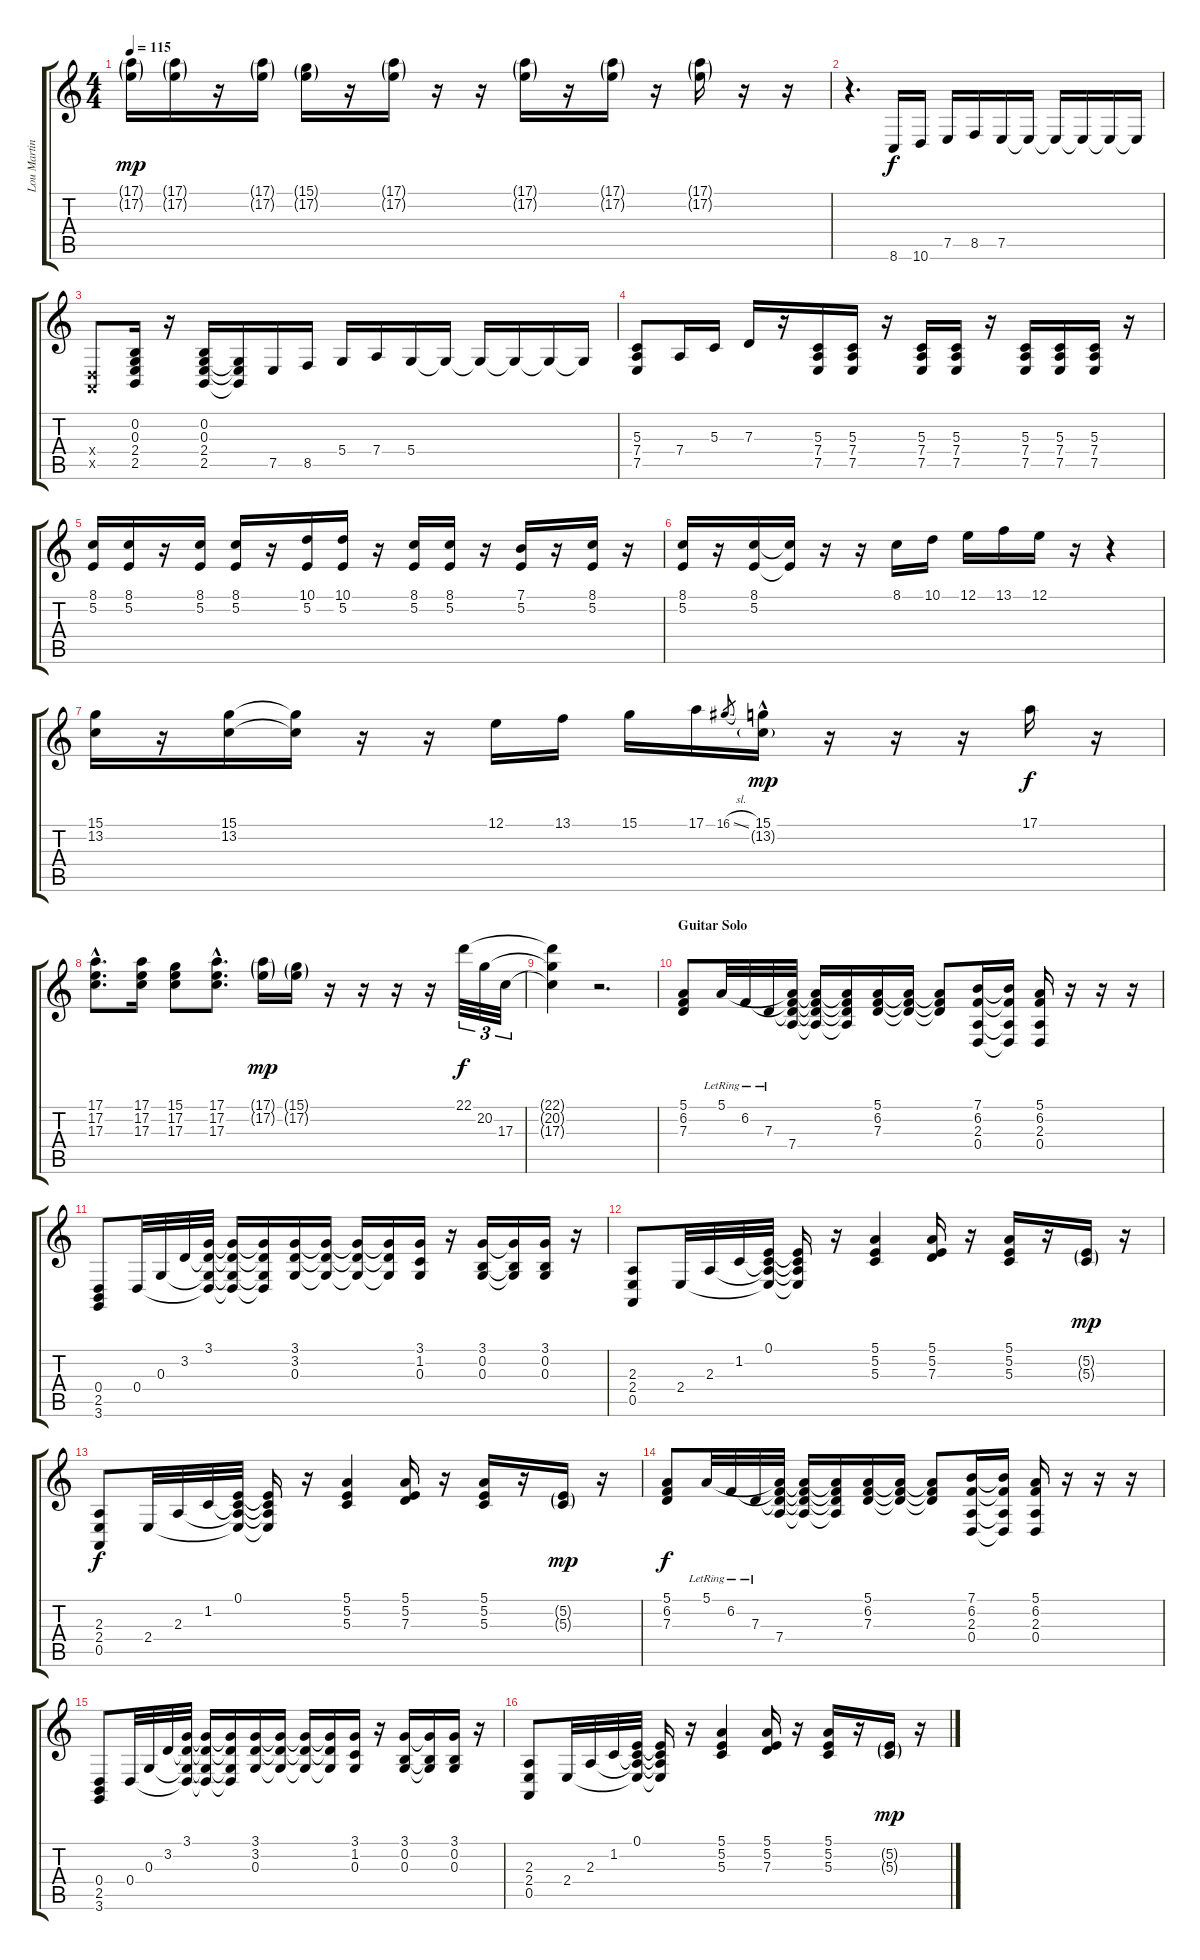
\track ("Lou Martin" "Lou Martin") {instrument brightacousticpiano}
\staff {score tabs}
\tuning (E4 B3 G3 D3 A2 E2) {hide}
\ts (4 4)
\tempo 115
\clef g2
\ks c
(17.1{g} 17.2{g}).16{dy mp} (17.1{g} 17.2{g}).16 r.16 (17.1{g} 17.2{g}).16 (15.1{g} 17.2{g}).16 r.16 (17.1{g} 17.2{g}).16 r.16 r.16 (17.1{g} 17.2{g}).16 r.16 (17.1{g} 17.2{g}).16 r.16 (17.1{g} 17.2{g}).16 r.16 r.16 |
r.4{d volume 16} 8.6.16{dy f} 10.6.16 7.5.16 8.5.16 7.5.16 7.5{t}.16 7.5{t}.16 7.5{t}.16 7.5{t}.16 7.5{t}.16 |
(0.4{x} 0.5{x}).8 (0.2 0.3 2.4 2.5).16 r.16 (0.2 0.3 2.4 2.5).16 (0.3{t} 2.4{t} 2.5{t}).16 7.5.16 8.5.16 5.4.16 7.4.16 5.4.16 5.4{t}.16 5.4{t}.16 5.4{t}.16 5.4{t}.16 5.4{t}.16 |
(5.3 7.4 7.5).8 7.4.16 5.3.16 7.3.16 r.16 (5.3 7.4 7.5).16 (5.3 7.4 7.5).16 r.16 (5.3 7.4 7.5).16 (5.3 7.4 7.5).16 r.16 (5.3 7.4 7.5).16 (5.3 7.4 7.5).16 (5.3 7.4 7.5).16 r.16 |
(8.1 5.2).16 (8.1 5.2).16 r.16 (8.1 5.2).16 (8.1 5.2).16 r.16 (10.1 5.2).16 (10.1 5.2).16 r.16 (8.1 5.2).16 (8.1 5.2).16 r.16 (7.1 5.2).16 r.16 (8.1 5.2).16 r.16 |
(8.1 5.2).16 r.16 (8.1 5.2).16 (8.1{t} 5.2{t}).16 r.16 r.16 8.1.16 10.1.16 12.1.16 13.1.16 12.1.16 r.16 r.4 |
(15.1 13.2).16 r.16 (15.1 13.2).16 (15.1{t} 13.2{t}).16 r.16 r.16 12.1.16 13.1.16 15.1.16 17.1.16 16.1{sl}.8{gr} (15.1 13.2{g hac}).16{dy mp} r.16 r.16 r.16 17.1.16{dy f} r.16 |
(17.1{hac} 17.2{hac} 17.3{hac}).8{d} (17.1 17.2 17.3).16 (15.1 17.2 17.3).8 (17.1{hac} 17.2{hac} 17.3{hac}).8{d} (17.1{g} 17.2{g}).16{dy mp} (15.1{g} 17.2{g}).16 r.16 r.16 r.16 r.16 22.1.32{tu (3 2) dy f} 20.2.32{tu (3 2)} 17.3.32{tu (3 2)} |
(22.1{t} 20.2{t} 17.3{t}).4 r.2{d} |
\section ("" "Guitar Solo")
(5.1 6.2 7.3).8{volume 12} 5.1{lr}.32 6.2{lr}.32 7.3{lr}.32 (5.1{t} 6.2{t} 7.3{t} 7.4).32 (5.1{t} 6.2{t} 7.3{t} 7.4{t}).16 (5.1{t} 6.2{t} 7.3{t} 7.4{t}).16 (5.1 6.2 7.3).16 (5.1{t} 6.2{t} 7.3{t}).16 (5.1{t} 6.2{t} 7.3{t}).8 (7.1 6.2 2.3 0.4).16 (7.1{t} 6.2{t} 2.3{t} 0.4{t}).16 (5.1 6.2 2.3 0.4).16 r.16 r.16 r.16 |
(0.4 2.5 3.6).8 0.4.32 0.3.32 3.2.32 (3.1 3.2{t} 0.3{t} 0.4{t}).32 (3.1{t} 3.2{t} 0.3{t} 0.4{t}).16 (3.1{t} 3.2{t} 0.3{t} 0.4{t}).16 (3.1 3.2 0.3).16 (3.1{t} 3.2{t} 0.3{t}).16 (3.1{t} 3.2{t} 0.3{t}).16 (3.1{t} 3.2{t} 0.3{t}).16 (3.1 1.2 0.3).16 r.16 (3.1 0.2 0.3).16 (3.1{t} 0.2{t} 0.3{t}).16 (3.1 0.2 0.3).16 r.16 |
(2.3 2.4 0.5).8 2.4.32 2.3.32 1.2.32 (0.1 1.2{t} 2.3{t} 2.4{t}).32 (0.1{t} 1.2{t} 2.3{t} 2.4{t}).16 r.16 (5.1 5.2 5.3).4 (5.1 5.2 7.3).16 r.16 (5.1 5.2 5.3).16 r.16 (5.2{g} 5.3{g}).16{dy mp} r.16 |
(2.3 2.4 0.5).8{dy f} 2.4.32 2.3.32 1.2.32 (0.1 1.2{t} 2.3{t} 2.4{t}).32 (0.1{t} 1.2{t} 2.3{t} 2.4{t}).16 r.16 (5.1 5.2 5.3).4 (5.1 5.2 7.3).16 r.16 (5.1 5.2 5.3).16 r.16 (5.2{g} 5.3{g}).16{dy mp} r.16 |
(5.1 6.2 7.3).8{dy f} 5.1{lr}.32 6.2{lr}.32 7.3{lr}.32 (5.1{t} 6.2{t} 7.3{t} 7.4).32 (5.1{t} 6.2{t} 7.3{t} 7.4{t}).16 (5.1{t} 6.2{t} 7.3{t} 7.4{t}).16 (5.1 6.2 7.3).16 (5.1{t} 6.2{t} 7.3{t}).16 (5.1{t} 6.2{t} 7.3{t}).8 (7.1 6.2 2.3 0.4).16 (7.1{t} 6.2{t} 2.3{t} 0.4{t}).16 (5.1 6.2 2.3 0.4).16 r.16 r.16 r.16 |
(0.4 2.5 3.6).8 0.4.32 0.3.32 3.2.32 (3.1 3.2{t} 0.3{t} 0.4{t}).32 (3.1{t} 3.2{t} 0.3{t} 0.4{t}).16 (3.1{t} 3.2{t} 0.3{t} 0.4{t}).16 (3.1 3.2 0.3).16 (3.1{t} 3.2{t} 0.3{t}).16 (3.1{t} 3.2{t} 0.3{t}).16 (3.1{t} 3.2{t} 0.3{t}).16 (3.1 1.2 0.3).16 r.16 (3.1 0.2 0.3).16 (3.1{t} 0.2{t} 0.3{t}).16 (3.1 0.2 0.3).16 r.16 |
(2.3 2.4 0.5).8 2.4.32 2.3.32 1.2.32 (0.1 1.2{t} 2.3{t} 2.4{t}).32 (0.1{t} 1.2{t} 2.3{t} 2.4{t}).16 r.16 (5.1 5.2 5.3).4 (5.1 5.2 7.3).16 r.16 (5.1 5.2 5.3).16 r.16 (5.2{g} 5.3{g}).16{dy mp} r.16
